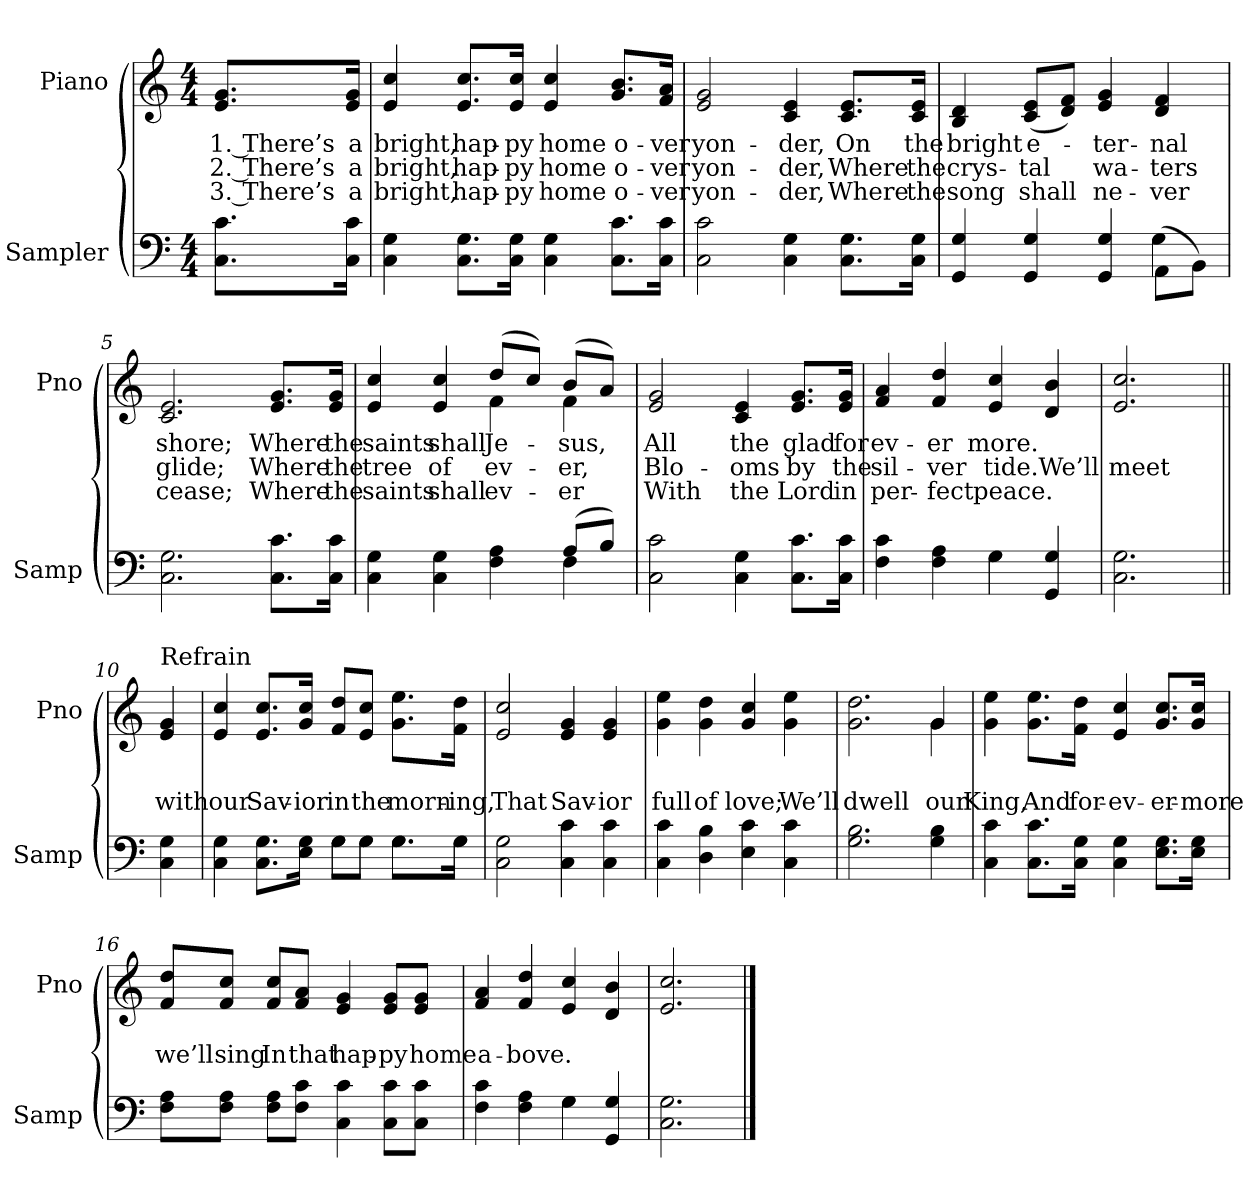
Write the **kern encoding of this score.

**kern	**kern	**text	**text	**text
*part2	*part1	*part1	*part1	*part1
*staff2	*staff1	*staff1	*staff1	*staff1
*I"Sampler	*I"Piano	*	*	*
*I'Samp	*I'Pno	*	*	*
*clefF4	*clefG2	*	*	*
*M4/4	*M4/4	*	*	*
=1	=1	=1	=1	=1
8.C\ 8.c\L	8.e/ 8.g/L	1. There’s	2. There’s	3. There’s
16C\ 16c\Jk	16e/ 16g/Jk	a	a	a
=2	=2	=2	=2	=2
4C 4G	4e 4cc	bright,	bright,	bright,
8.C\ 8.G\L	8.e/ 8.cc/L	hap-	hap-	hap-
16C\ 16G\Jk	16e/ 16cc/Jk	-py	-py	-py
4C 4G	4e 4cc	home	home	home
8.C\ 8.c\L	8.g/ 8.b/L	o-	o-	o-
16C\ 16c\Jk	16f/ 16a/Jk	-ver	-ver	-ver
=3	=3	=3	=3	=3
2C 2c	2e 2g	yon-	yon-	yon-
4C 4G	4c 4e	-der,	-der,	-der,
8.C\ 8.G\L	8.c/ 8.e/L	On	Where	Where
16C\ 16G\Jk	16c/ 16e/Jk	the	the	the
=4	=4	=4	=4	=4
*^	*	*	*	*
4GG 4G	2.ryy	4B 4d	bright	crys-	song
4GG 4G	.	(8c/ 8e/L	e-	-tal	shall
.	.	8d/ 8f/J)	.	.	.
4GG 4G	.	4e 4g	-ter-	wa-	ne-
(8AA\L	4G	4d 4f	-nal	-ters	-ver
8BB\J)	.	.	.	.	.
*v	*v	*	*	*	*
=5	=5	=5	=5	=5
2.C 2.G	2.c 2.e	shore;	glide;	cease;
8.C\ 8.c\L	8.e/ 8.g/L	Where	Where	Where
16C\ 16c\Jk	16e/ 16g/Jk	the	the	the
=6	=6	=6	=6	=6
*^	*^	*	*	*
4C 4G	2.ryy	4e 4cc	2ryy	saints	tree	saints
4C 4G	.	4e 4cc	.	shall	of	shall
4F 4A	.	(8dd/L	4f	Je-	-ev-	-ev-
.	.	8cc/J)	.	.	.	.
(8A/L	4F	(8b/L	4f	-sus,	-er,	-er
8B/J)	.	8a/J)	.	.	.	.
*v	*v	*	*	*	*	*
*	*v	*v	*	*	*
=7	=7	=7	=7	=7
2C 2c	2e 2g	All	Blo-	With
4C 4G	4c 4e	the	-oms	the
8.C\ 8.c\L	8.e/ 8.g/L	glad	by	Lord
16C\ 16c\Jk	16e/ 16g/Jk	for	the	in
=8	=8	=8	=8	=8
*^	*	*	*	*
4F 4c	2ryy	4f 4a	ev-	sil-	per-
4F 4A	.	4f 4dd	-er	-ver	-fect
4G\	4G	4e 4cc	more.	tide.	peace.
4GG 4G	4ryy	4d 4b	.	We’ll	.
*v	*v	*	*	*	*
=9	=9	=9	=9	=9
2.C 2.G	2.e 2.cc	.	meet	.
=10||	=10||	=10||	=10||	=10||
!	!LO:TX:t=Refrain	!	!	!
4C 4G	4e/ 4g/	.	with	.
=11	=11	=11	=11	=11
*^	*	*	*	*
4C 4G	2ryy	4e 4cc	.	our	.
8.C\ 8.G\L	.	8.e/ 8.cc/L	.	Sav-	.
16E\ 16G\Jk	.	16g/ 16cc/Jk	.	-ior	.
8G\L	8G\L	8f/ 8dd/L	.	in	.
8G\J	8G\J	8e/ 8cc/J	.	the	.
8.G\L	8.G\L	8.g\ 8.ee\L	.	morn-	.
16G\Jk	16G\Jk	16f\ 16dd\Jk	.	-ing,	.
*v	*v	*	*	*	*
=12	=12	=12	=12	=12
2C 2G	2e 2cc	.	That	.
4C 4c	4e 4g	.	Sav-	.
4C 4c	4e 4g	.	-ior	.
=13	=13	=13	=13	=13
4C 4c	4g 4ee	.	full	.
4D 4B	4g 4dd	.	of	.
4E 4c	4g 4cc	.	love;	.
4C 4c	4g 4ee	.	We’ll	.
=14	=14	=14	=14	=14
*	*^	*	*	*
2.G 2.B	2.g 2.dd	2.ryy	.	dwell	.
4G 4B	4g/	4g	.	our	.
*	*v	*v	*	*	*
=15	=15	=15	=15	=15
4C 4c	4g 4ee	.	King,	.
8.C\ 8.c\L	8.g\ 8.ee\L	.	And	.
16C\ 16G\Jk	16f\ 16dd\Jk	.	for-	.
4C 4G	4e 4cc	.	-ev-	.
8.E\ 8.G\L	8.g/ 8.cc/L	.	-er-	.
16E\ 16G\Jk	16g/ 16cc/Jk	.	-more	.
=16	=16	=16	=16	=16
8F\ 8A\L	8f/ 8dd/L	.	we’ll	.
8F\ 8A\J	8f/ 8cc/J	.	sing	.
8F\ 8A\L	8f/ 8cc/L	.	In	.
8F\ 8c\J	8f/ 8a/J	.	that	.
4C 4c	4e 4g	.	hap-	.
8C\ 8c\L	8e/ 8g/L	.	-py	.
8C\ 8c\J	8e/ 8g/J	.	home	.
=17	=17	=17	=17	=17
*^	*	*	*	*
4F 4c	2ryy	4f 4a	.	a-	.
4F 4A	.	4f 4dd	.	-bove.	.
4G\	4G	4e 4cc	.	.	.
4GG 4G	4ryy	4d 4b	.	.	.
*v	*v	*	*	*	*
=18	=18	=18	=18	=18
2.C 2.G	2.e 2.cc	.	.	.
==	==	==	==	==
*-	*-	*-	*-	*-
